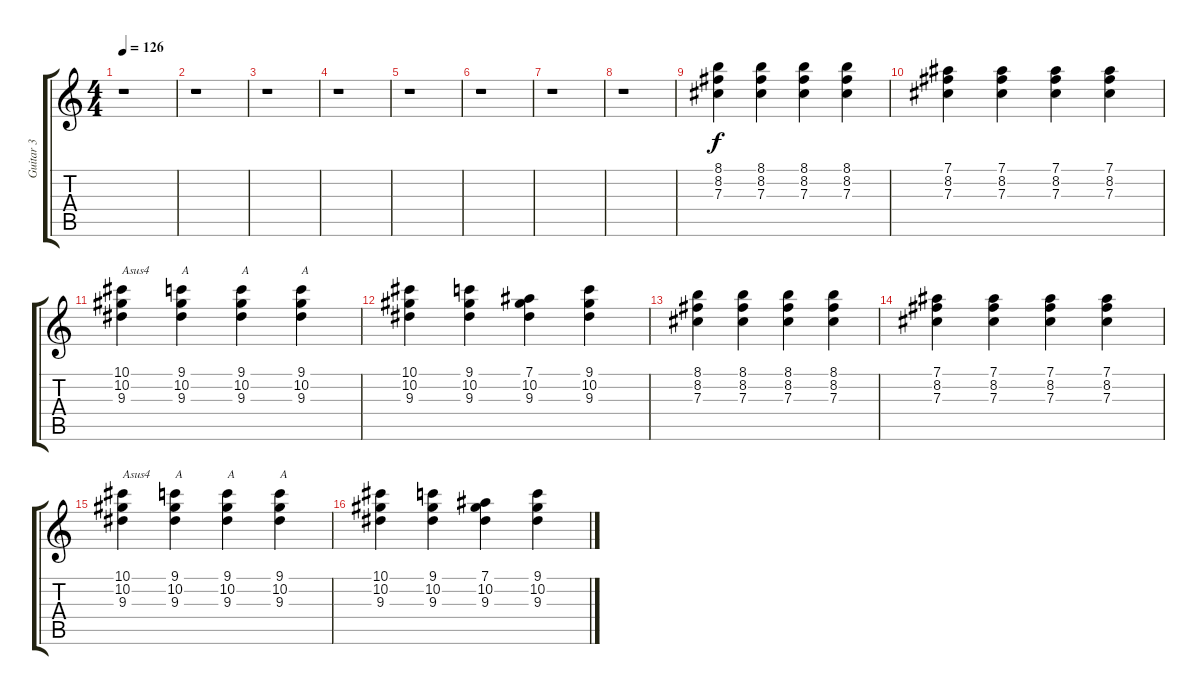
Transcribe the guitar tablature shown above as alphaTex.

\track ("Guitar 3" "Guitar 3") {instrument distortionguitar}
\staff {score tabs}
\tuning (Eb4 Bb3 Gb3 Db3 Ab2 Eb2) {hide}
\ts (4 4)
\tempo 126
\clef g2
\ks c
r.1{dy f} |
r.1 |
r.1 |
r.1 |
r.1 |
r.1 |
r.1 |
r.1 |
(8.1 8.2 7.3).4 (8.1 8.2 7.3).4 (8.1 8.2 7.3).4 (8.1 8.2 7.3).4 |
(7.1 8.2 7.3).4 (7.1 8.2 7.3).4 (7.1 8.2 7.3).4 (7.1 8.2 7.3).4 |
(10.1 10.2 9.3).4{txt "Asus4"} (9.1 10.2 9.3).4{txt "A"} (9.1 10.2 9.3).4{txt "A"} (9.1 10.2 9.3).4{txt "A"} |
(10.1 10.2 9.3).4 (9.1 10.2 9.3).4 (7.1 10.2 9.3).4 (9.1 10.2 9.3).4 |
(8.1 8.2 7.3).4 (8.1 8.2 7.3).4 (8.1 8.2 7.3).4 (8.1 8.2 7.3).4 |
(7.1 8.2 7.3).4 (7.1 8.2 7.3).4 (7.1 8.2 7.3).4 (7.1 8.2 7.3).4 |
(10.1 10.2 9.3).4{txt "Asus4"} (9.1 10.2 9.3).4{txt "A"} (9.1 10.2 9.3).4{txt "A"} (9.1 10.2 9.3).4{txt "A"} |
(10.1 10.2 9.3).4 (9.1 10.2 9.3).4 (7.1 10.2 9.3).4 (9.1 10.2 9.3).4
